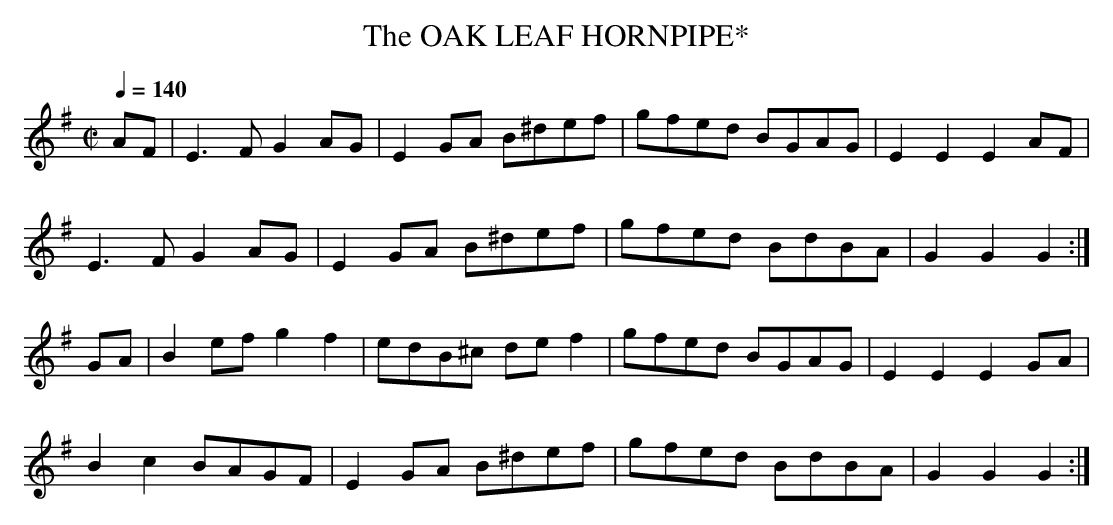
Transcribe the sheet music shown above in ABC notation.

X:1
T:OAK LEAF HORNPIPE*, The
Q:1/4=140
M:C| % source 2/4
L:1/8
K:G
AF|E3F G2AG|E2GA B^def|gfed BGAG|E2E2 E2AF|
E3F G2AG|E2GA B^def|gfed BdBA|G2G2 G2 :|
GA|B2ef g2f2|edB^c def2|gfed BGAG|E2E2 E2GA|
B2c2 BAGF|E2GA B^def|gfed BdBA|G2G2 G2 :|
